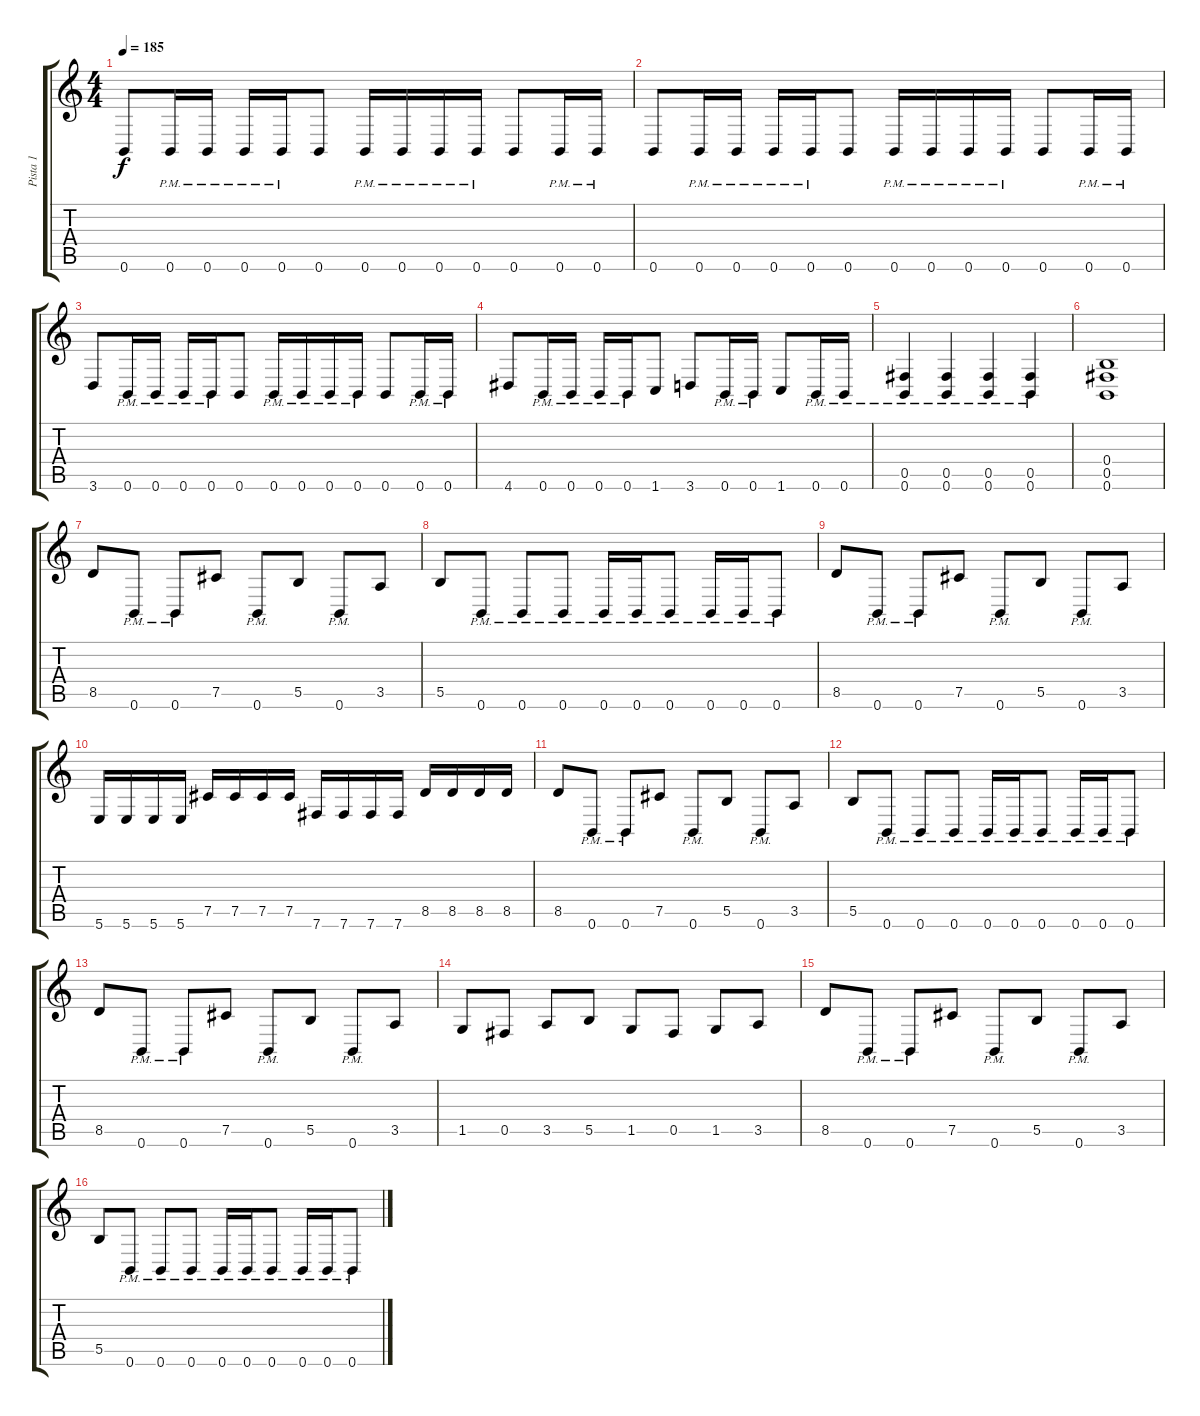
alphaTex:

\track ("Pista 1" "Pista 1") {instrument distortionguitar}
\staff {score tabs}
\tuning (Db4 Ab3 E3 B2 Gb2 B1) {hide}
\ts (4 4)
\tempo 185
\clef g2
\ks c
0.6.8{dy f} 0.6{pm}.16 0.6{pm}.16 0.6{pm}.16 0.6{pm}.16 0.6.8 0.6{pm}.16 0.6{pm}.16 0.6{pm}.16 0.6{pm}.16 0.6.8 0.6{pm}.16 0.6{pm}.16 |
0.6.8 0.6{pm}.16 0.6{pm}.16 0.6{pm}.16 0.6{pm}.16 0.6.8 0.6{pm}.16 0.6{pm}.16 0.6{pm}.16 0.6{pm}.16 0.6.8 0.6{pm}.16 0.6{pm}.16 |
3.6.8 0.6{pm}.16 0.6{pm}.16 0.6{pm}.16 0.6{pm}.16 0.6.8 0.6{pm}.16 0.6{pm}.16 0.6{pm}.16 0.6{pm}.16 0.6.8 0.6{pm}.16 0.6{pm}.16 |
4.6.8 0.6{pm}.16 0.6{pm}.16 0.6{pm}.16 0.6{pm}.16 1.6.8 3.6.8 0.6{pm}.16 0.6{pm}.16 1.6.8 0.6{pm}.16 0.6{pm}.16 |
(0.5{pm} 0.6{pm}).4 (0.5{pm} 0.6{pm}).4 (0.5{pm} 0.6{pm}).4 (0.5{pm} 0.6{pm}).4 |
(0.4 0.5 0.6).1 |
8.5.8 0.6{pm}.8 0.6{pm}.8 7.5.8 0.6{pm}.8 5.5.8 0.6{pm}.8 3.5.8 |
5.5.8 0.6{pm}.8 0.6{pm}.8 0.6{pm}.8 0.6{pm}.16 0.6{pm}.16 0.6{pm}.8 0.6{pm}.16 0.6{pm}.16 0.6{pm}.8 |
8.5.8 0.6{pm}.8 0.6{pm}.8 7.5.8 0.6{pm}.8 5.5.8 0.6{pm}.8 3.5.8 |
5.6.16 5.6.16 5.6.16 5.6.16 7.5.16 7.5.16 7.5.16 7.5.16 7.6.16 7.6.16 7.6.16 7.6.16 8.5.16 8.5.16 8.5.16 8.5.16 |
8.5.8 0.6{pm}.8 0.6{pm}.8 7.5.8 0.6{pm}.8 5.5.8 0.6{pm}.8 3.5.8 |
5.5.8 0.6{pm}.8 0.6{pm}.8 0.6{pm}.8 0.6{pm}.16 0.6{pm}.16 0.6{pm}.8 0.6{pm}.16 0.6{pm}.16 0.6{pm}.8 |
8.5.8 0.6{pm}.8 0.6{pm}.8 7.5.8 0.6{pm}.8 5.5.8 0.6{pm}.8 3.5.8 |
1.5.8 0.5.8 3.5.8 5.5.8 1.5.8 0.5.8 1.5.8 3.5.8 |
8.5.8 0.6{pm}.8 0.6{pm}.8 7.5.8 0.6{pm}.8 5.5.8 0.6{pm}.8 3.5.8 |
5.5.8 0.6{pm}.8 0.6{pm}.8 0.6{pm}.8 0.6{pm}.16 0.6{pm}.16 0.6{pm}.8 0.6{pm}.16 0.6{pm}.16 0.6{pm}.8
